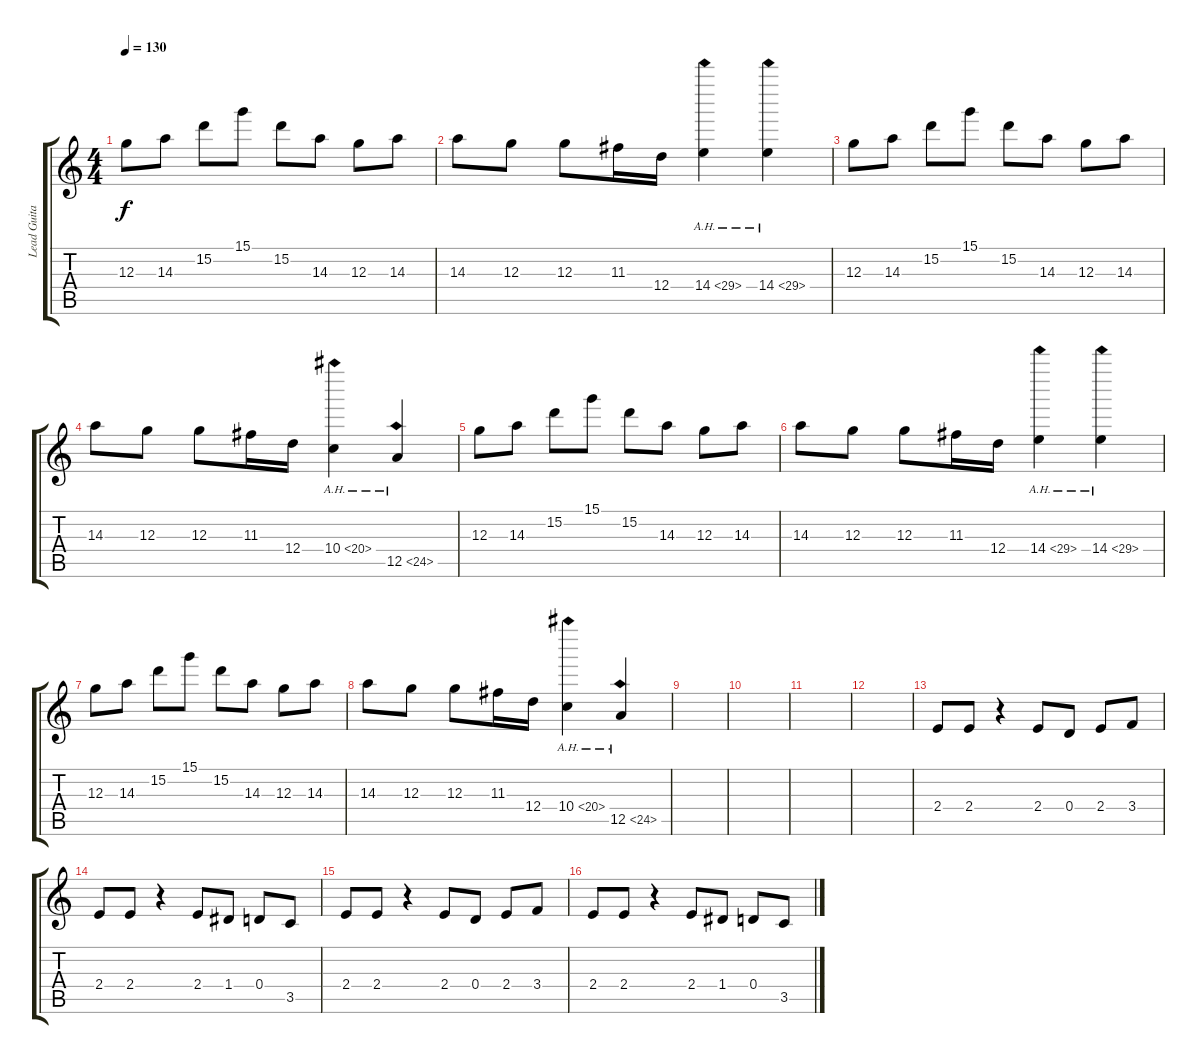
\track ("Lead Guitar" "Lead Guita") {instrument overdrivenguitar}
\staff {score tabs}
\tuning (E4 B3 G3 D3 A2 E2) {hide}
\ts (4 4)
\tempo 130
\clef g2
\ks c
12.3.8{dy f} 14.3.8 15.2.8 15.1.8 15.2.8 14.3.8 12.3.8 14.3.8 |
14.3.8 12.3.8 12.3.8 11.3.16 12.4.16 14.4{ah 15}.4 14.4{ah 15}.4 |
12.3.8 14.3.8 15.2.8 15.1.8 15.2.8 14.3.8 12.3.8 14.3.8 |
14.3.8 12.3.8 12.3.8 11.3.16 12.4.16 10.4{ah 10}.4 12.5{ah 12}.4 |
12.3.8 14.3.8 15.2.8 15.1.8 15.2.8 14.3.8 12.3.8 14.3.8 |
14.3.8 12.3.8 12.3.8 11.3.16 12.4.16 14.4{ah 15}.4 14.4{ah 15}.4 |
12.3.8 14.3.8 15.2.8 15.1.8 15.2.8 14.3.8 12.3.8 14.3.8 |
14.3.8 12.3.8 12.3.8 11.3.16 12.4.16 10.4{ah 10}.4 12.5{ah 12}.4 |
|
|
|
|
2.4.8 2.4.8 r.4 2.4.8 0.4.8 2.4.8 3.4.8 |
2.4.8 2.4.8 r.4 2.4.8 1.4.8 0.4.8 3.5.8 |
2.4.8 2.4.8 r.4 2.4.8 0.4.8 2.4.8 3.4.8 |
2.4.8 2.4.8 r.4 2.4.8 1.4.8 0.4.8 3.5.8
